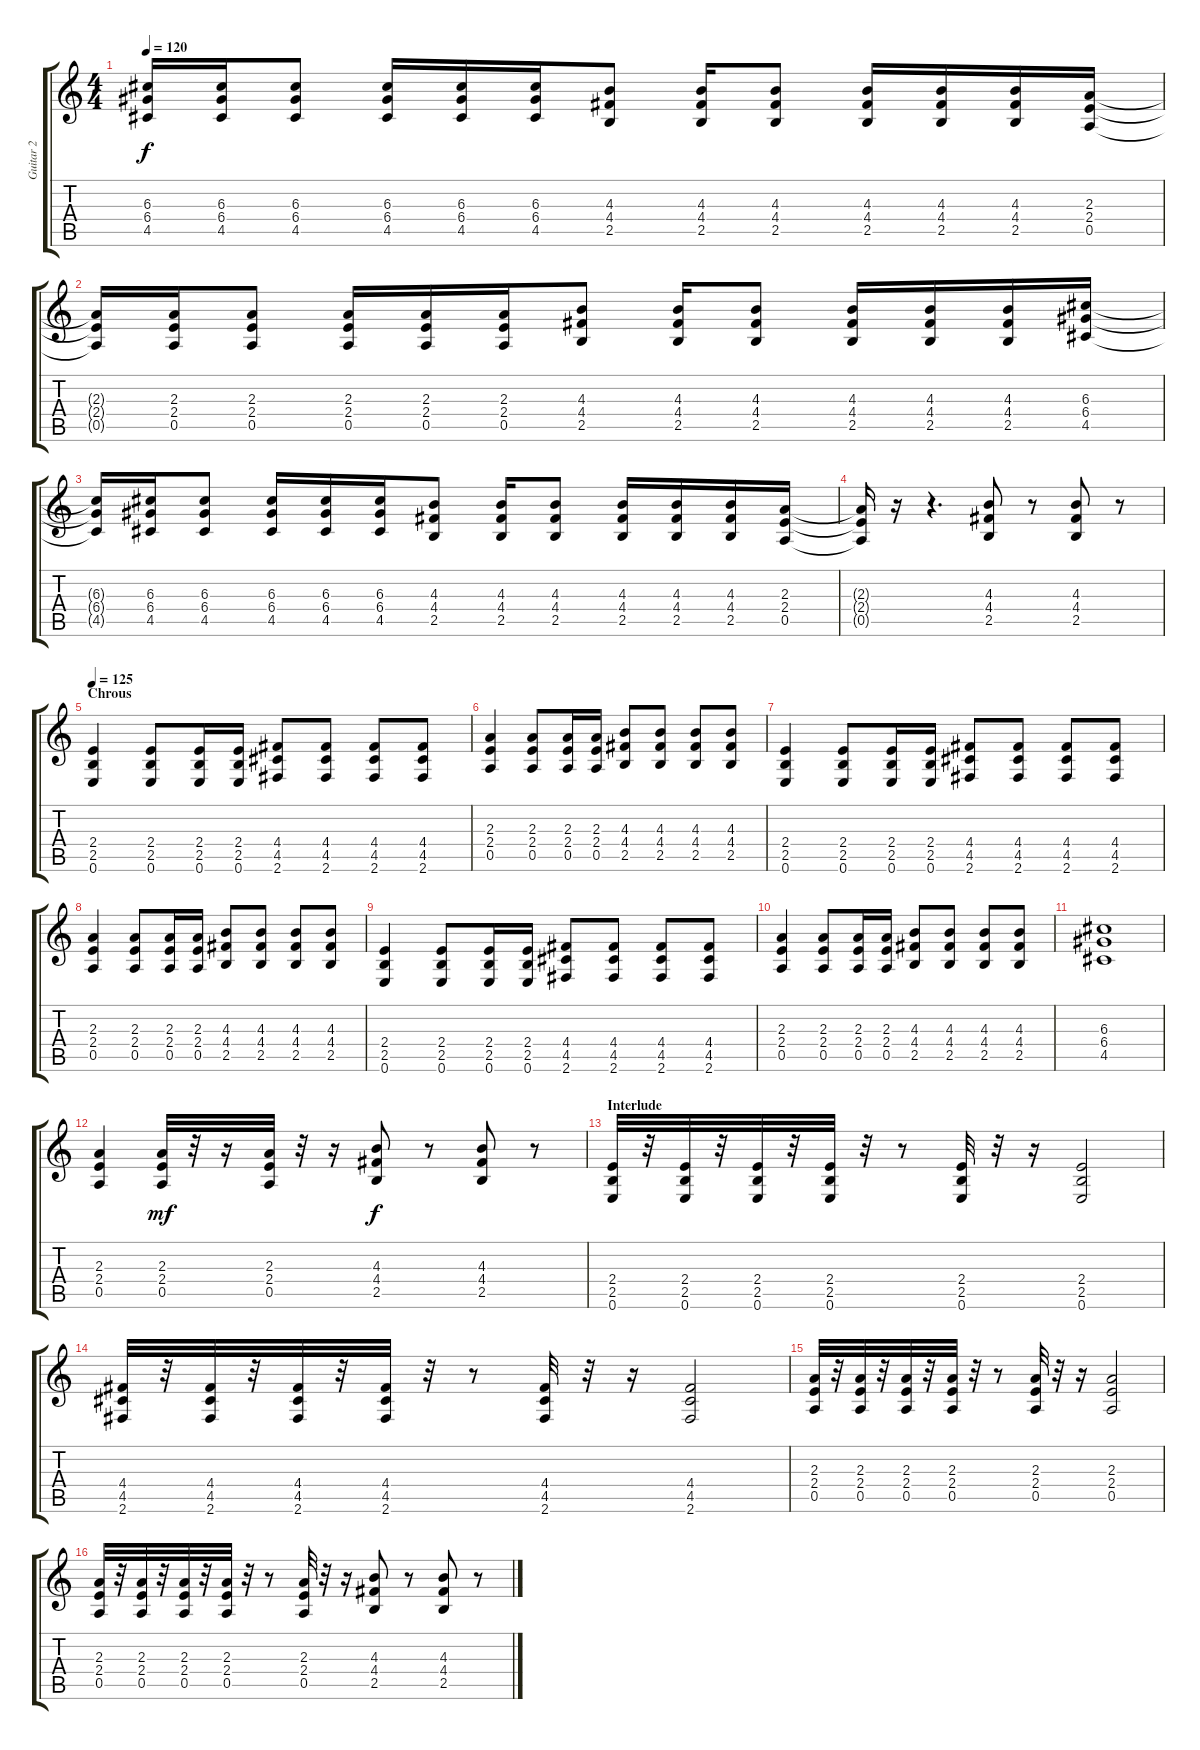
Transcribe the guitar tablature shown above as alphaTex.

\track ("Guitar 2" "Guitar 2") {instrument distortionguitar}
\staff {score tabs}
\tuning (E4 B3 G3 D3 A2 E2) {hide}
\ts (4 4)
\tempo 120
\clef g2
\ks c
(6.3{t} 6.4{t} 4.5{t}).16{dy f} (6.3 6.4 4.5).16 (6.3 6.4 4.5).8 (6.3 6.4 4.5).16 (6.3 6.4 4.5).16 (6.3 6.4 4.5).16 (4.3 4.4 2.5).8 (4.3 4.4 2.5).16 (4.3 4.4 2.5).8 (4.3 4.4 2.5).16 (4.3 4.4 2.5).16 (4.3 4.4 2.5).16 (2.3 2.4 0.5).16 |
(2.3{t} 2.4{t} 0.5{t}).16 (2.3 2.4 0.5).16 (2.3 2.4 0.5).8 (2.3 2.4 0.5).16 (2.3 2.4 0.5).16 (2.3 2.4 0.5).16 (4.3 4.4 2.5).8 (4.3 4.4 2.5).16 (4.3 4.4 2.5).8 (4.3 4.4 2.5).16 (4.3 4.4 2.5).16 (4.3 4.4 2.5).16 (6.3 6.4 4.5).16 |
(6.3{t} 6.4{t} 4.5{t}).16 (6.3 6.4 4.5).16 (6.3 6.4 4.5).8 (6.3 6.4 4.5).16 (6.3 6.4 4.5).16 (6.3 6.4 4.5).16 (4.3 4.4 2.5).8 (4.3 4.4 2.5).16 (4.3 4.4 2.5).8 (4.3 4.4 2.5).16 (4.3 4.4 2.5).16 (4.3 4.4 2.5).16 (2.3 2.4 0.5).16 |
(2.3{t} 2.4{t} 0.5{t}).16 r.16 r.4{d} (4.3 4.4 2.5).8 r.8 (4.3 4.4 2.5).8 r.8 |
\section ("" "Chrous")
\tempo 125
(2.4 2.5 0.6).4 (2.4 2.5 0.6).8 (2.4 2.5 0.6).16 (2.4 2.5 0.6).16 (4.4 4.5 2.6).8 (4.4 4.5 2.6).8 (4.4 4.5 2.6).8 (4.4 4.5 2.6).8 |
(2.3 2.4 0.5).4 (2.3 2.4 0.5).8 (2.3 2.4 0.5).16 (2.3 2.4 0.5).16 (4.3 4.4 2.5).8 (4.3 4.4 2.5).8 (4.3 4.4 2.5).8 (4.3 4.4 2.5).8 |
(2.4 2.5 0.6).4 (2.4 2.5 0.6).8 (2.4 2.5 0.6).16 (2.4 2.5 0.6).16 (4.4 4.5 2.6).8 (4.4 4.5 2.6).8 (4.4 4.5 2.6).8 (4.4 4.5 2.6).8 |
(2.3 2.4 0.5).4 (2.3 2.4 0.5).8 (2.3 2.4 0.5).16 (2.3 2.4 0.5).16 (4.3 4.4 2.5).8 (4.3 4.4 2.5).8 (4.3 4.4 2.5).8 (4.3 4.4 2.5).8 |
(2.4 2.5 0.6).4 (2.4 2.5 0.6).8 (2.4 2.5 0.6).16 (2.4 2.5 0.6).16 (4.4 4.5 2.6).8 (4.4 4.5 2.6).8 (4.4 4.5 2.6).8 (4.4 4.5 2.6).8 |
(2.3 2.4 0.5).4 (2.3 2.4 0.5).8 (2.3 2.4 0.5).16 (2.3 2.4 0.5).16 (4.3 4.4 2.5).8 (4.3 4.4 2.5).8 (4.3 4.4 2.5).8 (4.3 4.4 2.5).8 |
(6.3 6.4 4.5).1 |
(2.3 2.4 0.5).4 (2.3 2.4 0.5).32{dy mf} r.32 r.16 (2.3 2.4 0.5).32 r.32 r.16 (4.3 4.4 2.5).8{dy f} r.8 (4.3 4.4 2.5).8 r.8 |
\section ("" "Interlude")
(2.4 2.5 0.6).32 r.32 (2.4 2.5 0.6).32 r.32 (2.4 2.5 0.6).32 r.32 (2.4 2.5 0.6).32 r.32 r.8 (2.4 2.5 0.6).32 r.32 r.16 (2.4 2.5 0.6).2 |
(4.4 4.5 2.6).32 r.32 (4.4 4.5 2.6).32 r.32 (4.4 4.5 2.6).32 r.32 (4.4 4.5 2.6).32 r.32 r.8 (4.4 4.5 2.6).32 r.32 r.16 (4.4 4.5 2.6).2 |
(2.3 2.4 0.5).32 r.32 (2.3 2.4 0.5).32 r.32 (2.3 2.4 0.5).32 r.32 (2.3 2.4 0.5).32 r.32 r.8 (2.3 2.4 0.5).32 r.32 r.16 (2.3 2.4 0.5).2 |
(2.3 2.4 0.5).32 r.32 (2.3 2.4 0.5).32 r.32 (2.3 2.4 0.5).32 r.32 (2.3 2.4 0.5).32 r.32 r.8 (2.3 2.4 0.5).32 r.32 r.16 (4.3 4.4 2.5).8 r.8 (4.3 4.4 2.5).8 r.8
